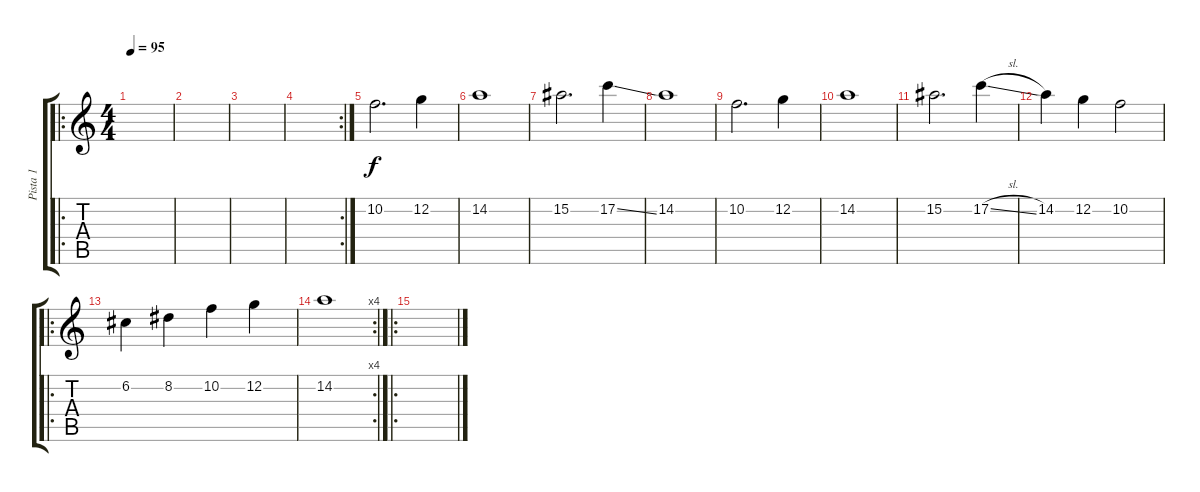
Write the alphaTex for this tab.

\track ("Pista 1" "Pista 1") {instrument overdrivenguitar}
\staff {score tabs}
\tuning (C4 G3 Eb3 Bb2 F2 C2) {hide}
\ro
\ts (4 4)
\tempo 95
\clef g2
\ks c
|
|
|
\rc 2
|
10.2.2{d} 12.2.4 |
14.2.1 |
15.2.2{d} 17.2{ss}.4 |
14.2.1 |
10.2.2{d} 12.2.4 |
14.2.1 |
15.2.2{d} 17.2{sl}.4 |
14.2.4 12.2.4 10.2.2 |
\ro
6.2.4 8.2.4 10.2.4 12.2.4 |
\rc 4
14.2.1 |
\ro
